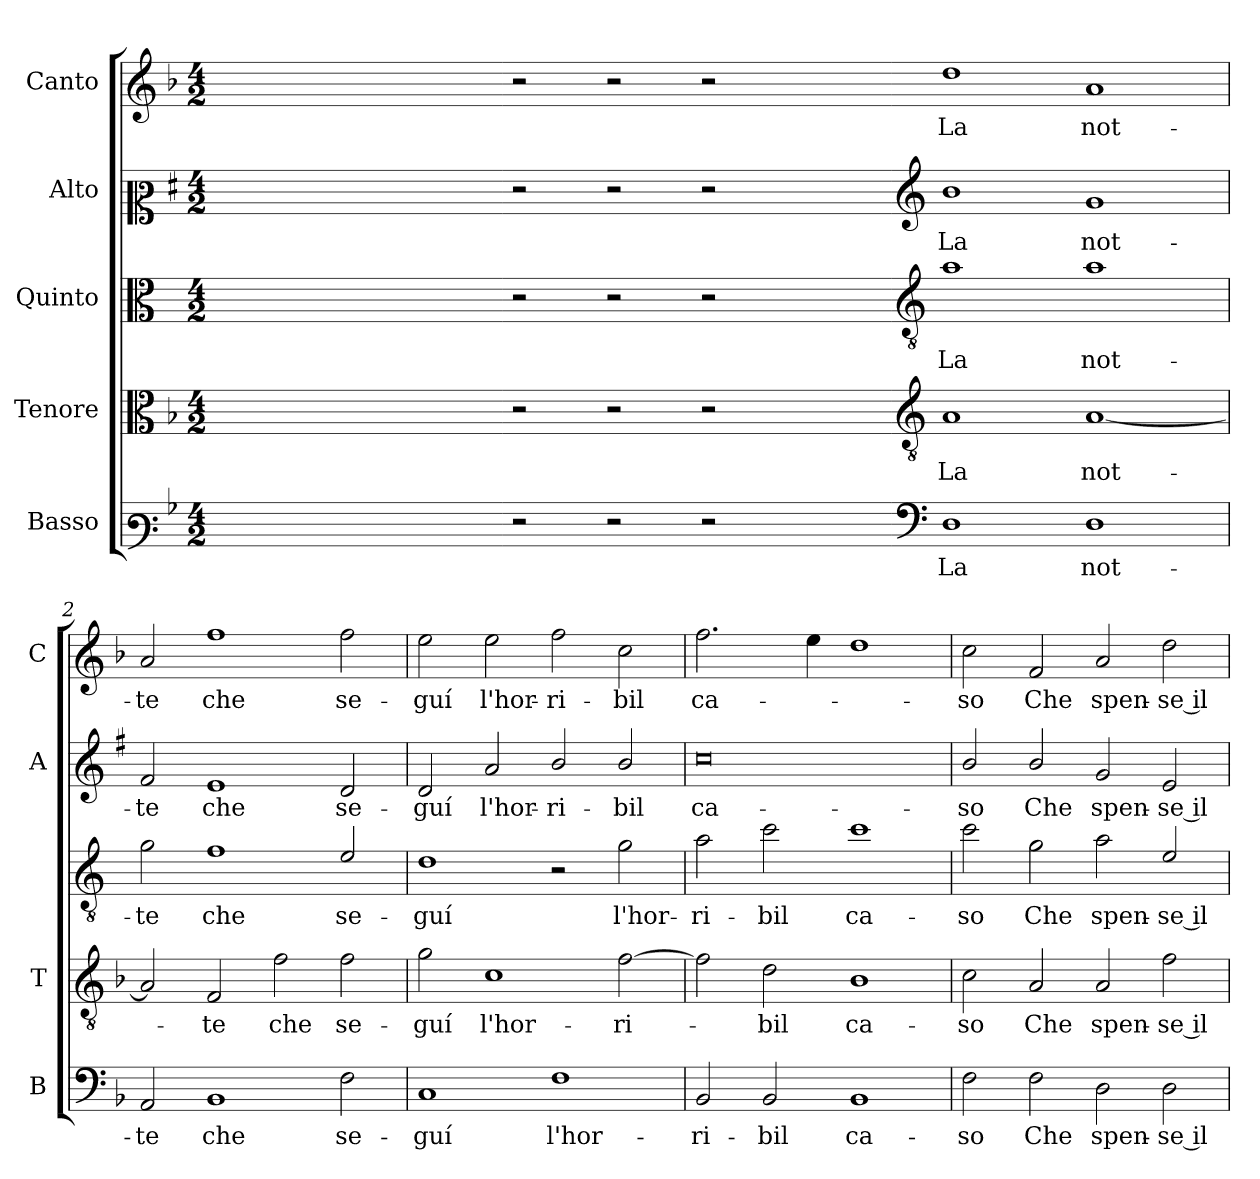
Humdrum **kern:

**kern	**text	**kern	**text	**kern	**text	**kern	**text	**kern	**text
*part5	*part5	*part4	*part4	*part3	*part3	*part2	*part2	*part1	*part1
*staff5	*staff5	*staff4	*staff4	*staff3	*staff3	*staff2	*staff2	*staff1	*staff1
*I"Basso	*	*I"Tenore	*	*I"Quinto	*	*I"Alto	*	*I"Canto	*
*I'B	*	*I'T	*	*	*	*I'A	*	*I'C	*
*clefF3	*	*clefC3	*	*clefC3	*	*clefC2	*	*clefG2	*
*	*	*	*	*ITrd4c7	*	*ITrd1c2	*	*	*
*k[b-]	*	*k[b-]	*	*k[b-]	*	*k[b-]	*	*k[b-]	*
*F:	*	*F:	*	*F:	*	*F:	*	*F:	*
*M4/2	*	*M4/2	*	*M4/2	*	*M4/2	*	*M4/2	*
=	=	=	=	=	=	=	=	=	=
1ryy	.	1ryy	.	1ryy	.	1ryy	.	1ryy	.
1ryy	.	1ryy	.	1ryy	.	1ryy	.	1ryy	.
=1X-	=1X-	=1X-	=1X-	=1X-	=1X-	=1X-	=1X-	=1X-	=1X-
2r	.	2r	.	2r	.	2r	.	2r	.
2r	.	2r	.	2r	.	2r	.	2r	.
2r	.	2r	.	2r	.	2r	.	2r	.
2ryy	.	2ryy	.	2ryy	.	2ryy	.	2ryy	.
=1-	=1-	=1-	=1-	=1-	=1-	=1-	=1-	=1-	=1-
*clefF4	*	*clefGv2	*	*clefGv2	*	*clefG2	*	*	*
!	!LO:LY:b	!	!LO:LY:b	!	!LO:LY:b	!	!LO:LY:b	!	!LO:LY:b
1D	La	1A	La	1d	La	1a	La	1dd	La
!	!LO:LY:b	!	!LO:LY:b	!	!LO:LY:b	!	!LO:LY:b	!	!LO:LY:b
1D	not-	[1A	not-	1d	not-	1f	not-	1a	not-
=2	=2	=2	=2	=2	=2	=2	=2	=2	=2
!	!LO:LY:b	!	!	!	!LO:LY:b	!	!LO:LY:b	!	!LO:LY:b
2AA/	-te	2A/]	.	2c\	-te	2e/	-te	2a/	-te
!	!LO:LY:b	!	!LO:LY:b	!	!LO:LY:b	!	!LO:LY:b	!	!LO:LY:b
1BB-	che	2F/	-te	1B-	che	1d	che	1ff	che
!	!	!	!LO:LY:b	!	!	!	!	!	!
.	.	2f\	che	.	.	.	.	.	.
!	!LO:LY:b	!	!LO:LY:b	!	!LO:LY:b	!	!LO:LY:b	!	!LO:LY:b
2F\	se-	2f\	se-	2A/	se-	2c/	se-	2ff\	se-
=3	=3	=3	=3	=3	=3	=3	=3	=3	=3
!	!LO:LY:b	!	!LO:LY:b	!	!LO:LY:b	!	!LO:LY:b	!	!LO:LY:b
1C	-guí	2g\	-guí	1G	-guí	2c/	-guí	2ee\	-guí
!	!	!	!LO:LY:b	!	!	!	!LO:LY:b	!	!LO:LY:b
.	.	1c	l'hor-	.	.	2g/	l'hor-	2ee\	l'hor-
!	!LO:LY:b	!	!	!	!	!	!LO:LY:b	!	!LO:LY:b
1F	l'hor-	.	.	2r	.	2a/	-ri-	2ff\	-ri-
!	!	!	!LO:LY:b	!	!LO:LY:b	!	!LO:LY:b	!	!LO:LY:b
.	.	[2f\	-ri-	2c\	l'hor-	2a/	-bil	2cc\	-bil
=4	=4	=4	=4	=4	=4	=4	=4	=4	=4
!	!LO:LY:b	!	!	!	!LO:LY:b	!	!LO:LY:b	!	!LO:LY:b
2BB-/	-ri-	2f\]	.	2d\	-ri-	0b-	ca-	2.ff\	ca-
!	!LO:LY:b	!	!LO:LY:b	!	!LO:LY:b	!	!	!	!
2BB-/	-bil	2d\	-bil	2f\	-bil	.	.	.	.
.	.	.	.	.	.	.	.	4ee\	.
!	!LO:LY:b	!	!LO:LY:b	!	!LO:LY:b	!	!	!	!
1BB-	ca-	1B-	ca-	1f	ca-	.	.	1dd	.
!!LO:LB:g=z
=5	=5	=5	=5	=5	=5	=5	=5	=5	=5
!	!LO:LY:b	!	!LO:LY:b	!	!LO:LY:b	!	!LO:LY:b	!	!LO:LY:b
2F\	-so	2c\	-so	2f\	-so	2a/	-so	2cc\	-so
!	!LO:LY:b	!	!LO:LY:b	!	!LO:LY:b	!	!LO:LY:b	!	!LO:LY:b
2F\	Che	2A/	Che	2c\	Che	2a/	Che	2f/	Che
!	!LO:LY:b	!	!LO:LY:b	!	!LO:LY:b	!	!LO:LY:b	!	!LO:LY:b
2D\	spen-	2A/	spen-	2d\	spen-	2f/	spen-	2a/	spen-
!	!LO:LY:b	!	!LO:LY:b	!	!LO:LY:b	!	!LO:LY:b	!	!LO:LY:b
2D\	-se il	2f\	-se il	2A/	-se il	2d/	-se il	2dd\	-se il
=	=	=	=	=	=	=	=	=	=
*-	*-	*-	*-	*-	*-	*-	*-	*-	*-
